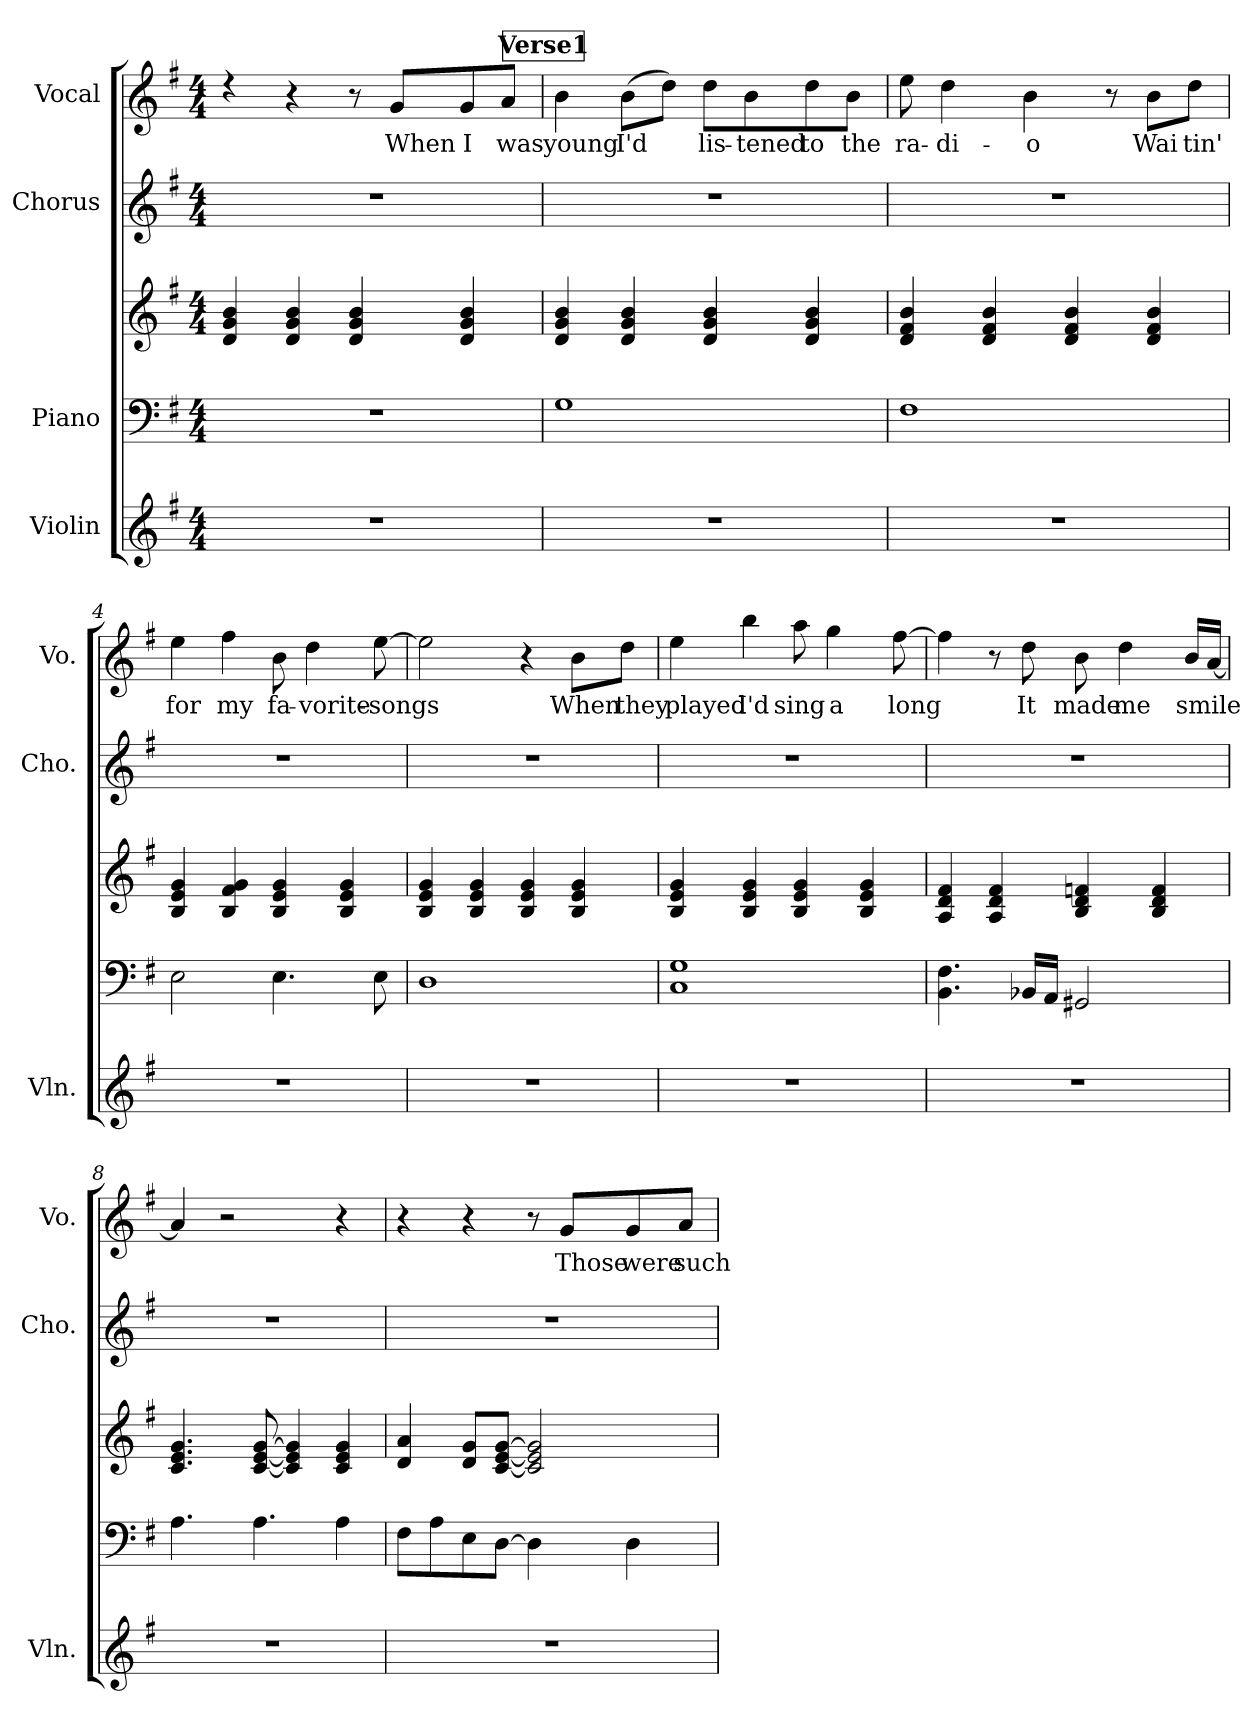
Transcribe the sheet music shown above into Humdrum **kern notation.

**kern	**kern	**kern	**kern	**kern	**text
*part4	*part3	*part3	*part2	*part1	*part1
*staff5	*staff4	*staff3	*staff2	*staff1	*staff1
*I"Violin	*I"Piano	*	*I"Chorus	*I"Vocal	*
*I'Vln.	*	*	*I'Cho.	*I'Vo.	*
*clefG2	*clefF4	*clefG2	*clefG2	*clefG2	*
*k[f#]	*k[f#]	*k[f#]	*k[f#]	*k[f#]	*
*M4/4	*M4/4	*M4/4	*M4/4	*M4/4	*
*MM90	*MM90	*MM90	*MM90	*MM90	*
=1	=1	=1	=1	=1	=1
1r	1r	4d/ 4g/ 4b/	1r	4rdd	.
.	.	4d/ 4g/ 4b/	.	4r	.
.	.	4d/ 4g/ 4b/	.	8r	.
!	!	!	!	!	!LO:LY:b
.	.	.	.	8g/L	When
!	!	!	!	!	!LO:LY:b
.	.	4d/ 4g/ 4b/	.	8g/	I
!	!	!	!	!	!LO:LY:b
.	.	.	.	8a/J	was
!!LO:REH:place=s1:a:B:fs=14:t=Verse1
=2	=2	=2	=2	=2	=2
!	!	!	!	!	!LO:LY:b
1r	1G	4d/ 4g/ 4b/	1r	4b\	young
!	!	!	!	!	!LO:LY:b
.	.	4d/ 4g/ 4b/	.	(>8b\L	I'd
.	.	.	.	8dd\J)	.
!	!	!	!	!	!LO:LY:b
.	.	4d/ 4g/ 4b/	.	8dd\L	lis-
!	!	!	!	!	!LO:LY:b
.	.	.	.	8b\	-tened
!	!	!	!	!	!LO:LY:b
.	.	4d/ 4g/ 4b/	.	8dd\	to
!	!	!	!	!	!LO:LY:b
.	.	.	.	8b\J	-the
=3	=3	=3	=3	=3	=3
!	!	!	!	!	!LO:LY:b
1r	1F#	4d/ 4f#/ 4b/	1r	8ee\	ra-
!	!	!	!	!	!LO:LY:b
.	.	.	.	4dd\	-di-
.	.	4d/ 4f#/ 4b/	.	.	.
!	!	!	!	!	!LO:LY:b
.	.	.	.	4b\	-o
.	.	4d/ 4f#/ 4b/	.	.	.
.	.	.	.	8r	.
!	!	!	!	!	!LO:LY:b
.	.	4d/ 4f#/ 4b/	.	8b\L	-Wai
!	!	!	!	!	!LO:LY:b
.	.	.	.	8dd\J	tin'
!!LO:LB:g=z
=4	=4	=4	=4	=4	=4
!	!	!	!	!	!LO:LY:b
1r	2E\	4B/ 4e/ 4g/	1r	4ee\	for
!	!	!	!	!	!LO:LY:b
.	.	4B/ 4f#/ 4g/	.	4ff#\	my
!	!	!	!	!	!LO:LY:b
.	4.E\	4B/ 4e/ 4g/	.	8b\	fa-
!	!	!	!	!	!LO:LY:b
.	.	.	.	4dd\	-vorite-
.	.	4B/ 4e/ 4g/	.	.	.
!	!	!	!	!	!LO:LY:b
.	8E\	.	.	[8ee\	-songs
=5	=5	=5	=5	=5	=5
1r	1D	4B/ 4e/ 4g/	1r	2ee\]	.
.	.	4B/ 4e/ 4g/	.	.	.
.	.	4B/ 4e/ 4g/	.	4r	.
!	!	!	!	!	!LO:LY:b
.	.	4B/ 4e/ 4g/	.	8b\L	When
!	!	!	!	!	!LO:LY:b
.	.	.	.	8dd\J	they
=6	=6	=6	=6	=6	=6
!	!	!	!	!	!LO:LY:b
1r	1C 1G	4B/ 4e/ 4g/	1r	4ee\	played
!	!	!	!	!	!LO:LY:b
.	.	4B/ 4e/ 4g/	.	4bb\	I'd
!	!	!	!	!	!LO:LY:b
.	.	4B/ 4e/ 4g/	.	8aa\	sing
!	!	!	!	!	!LO:LY:b
.	.	.	.	4gg\	a
.	.	4B/ 4e/ 4g/	.	.	.
!	!	!	!	!	!LO:LY:b
.	.	.	.	[8ff#\	long
!!LO:PB:g=z
=7	=7	=7	=7	=7	=7
1r	4.BB\ 4.F#\	4A/ 4d/ 4f#/	1r	4ff#\]	.
.	.	4A/ 4d/ 4f#/	.	8r	.
!	!	!	!	!	!LO:LY:b
.	16BB-X/LL	.	.	8dd\	It
.	16AA/JJ	.	.	.	.
!	!	!	!	!	!LO:LY:b
.	2GG#X/	4B/ 4d/ 4fn/	.	8b\	made
!	!	!	!	!	!LO:LY:b
.	.	.	.	4dd\	me
.	.	4B/ 4d/ 4f/	.	.	.
!	!	!	!	!	!LO:LY:b
.	.	.	.	16b/LL	-smile
.	.	.	.	[16a/JJ	.
=8	=8	=8	=8	=8	=8
1r	4.A\	4.c/ 4.e/ 4.g/	1r	4a/]	.
.	.	.	.	2r	.
.	4.A\	[8c/ [8e/ [8g/	.	.	.
.	.	4c/] 4e/] 4g/]	.	.	.
.	4A\	4c/ 4e/ 4g/	.	4r	.
=9	=9	=9	=9	=9	=9
1r	8F#\L	4d/ 4a/	1r	4r	.
.	8A\	.	.	.	.
.	8E\	8d/ 8g/L	.	4r	.
.	[8D\J	[8c/ [8e/ [8g/J	.	.	.
.	4D\]	2c/] 2e/] 2g/]	.	8r	.
!	!	!	!	!	!LO:LY:b
.	.	.	.	8g/L	Those
!	!	!	!	!	!LO:LY:b
.	4D\	.	.	8g/	were
!	!	!	!	!	!LO:LY:b
.	.	.	.	8a/J	such
=	=	=	=	=	=
*-	*-	*-	*-	*-	*-
